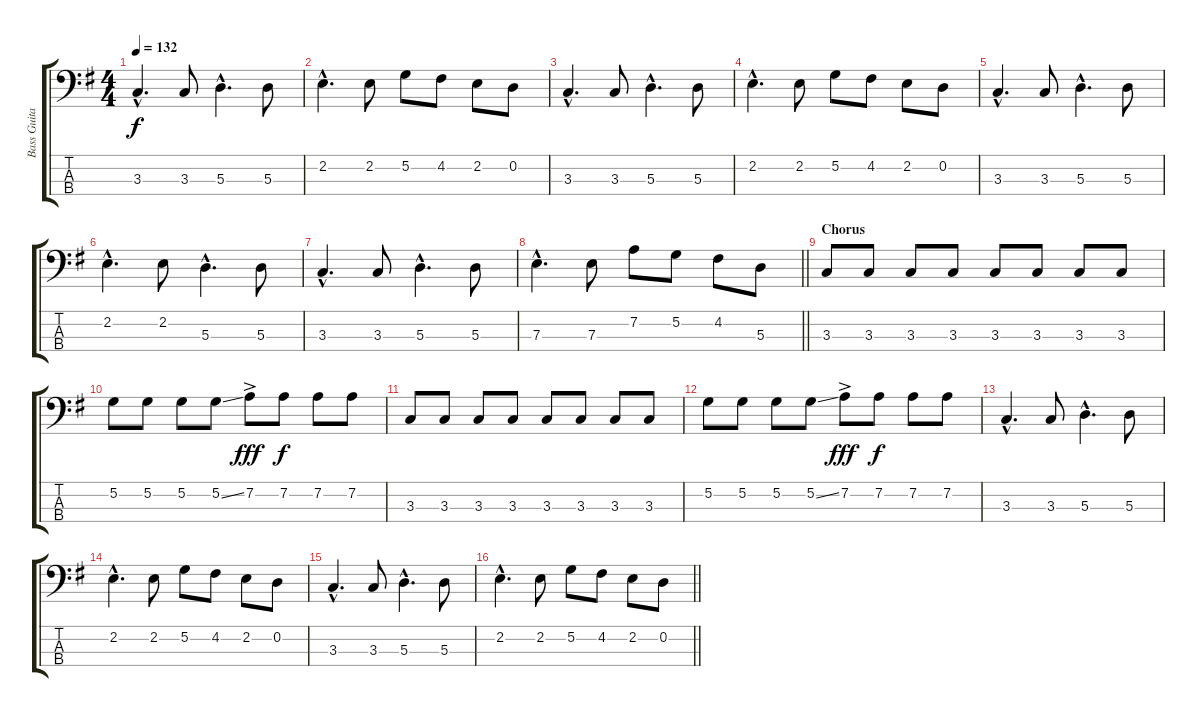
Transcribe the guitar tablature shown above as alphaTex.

\track ("Bass Guitar" "Bass Guita") {instrument electricbassfinger}
\staff {score tabs}
\tuning (G2 D2 A1 E1) {hide}
\ts (4 4)
\tempo 132
\clef f4
\ks g
3.3{hac}.4{d dy f} 3.3.8 5.3{hac}.4{d} 5.3.8 |
2.2{hac}.4{d} 2.2.8 5.2.8 4.2.8 2.2.8 0.2.8 |
3.3{hac}.4{d} 3.3.8 5.3{hac}.4{d} 5.3.8 |
2.2{hac}.4{d} 2.2.8 5.2.8 4.2.8 2.2.8 0.2.8 |
3.3{hac}.4{d} 3.3.8 5.3{hac}.4{d} 5.3.8 |
2.2{hac}.4{d} 2.2.8 5.3{hac}.4{d} 5.3.8 |
3.3{hac}.4{d} 3.3.8 5.3{hac}.4{d} 5.3.8 |
\barLineRight lightlight
7.3{hac}.4{d} 7.3.8 7.2.8 5.2.8 4.2.8 5.3.8 |
\section ("" "Chorus")
3.3.8 3.3.8 3.3.8 3.3.8 3.3.8 3.3.8 3.3.8 3.3.8 |
5.2.8 5.2.8 5.2.8 5.2{ss}.8 7.2{ac}.8{dy fff} 7.2.8{dy f} 7.2.8 7.2.8 |
3.3.8 3.3.8 3.3.8 3.3.8 3.3.8 3.3.8 3.3.8 3.3.8 |
5.2.8 5.2.8 5.2.8 5.2{ss}.8 7.2{ac}.8{dy fff} 7.2.8{dy f} 7.2.8 7.2.8 |
3.3{hac}.4{d} 3.3.8 5.3{hac}.4{d} 5.3.8 |
2.2{hac}.4{d} 2.2.8 5.2.8 4.2.8 2.2.8 0.2.8 |
3.3{hac}.4{d} 3.3.8 5.3{hac}.4{d} 5.3.8 |
\barLineRight lightlight
2.2{hac}.4{d} 2.2.8 5.2.8 4.2.8 2.2.8 0.2.8
